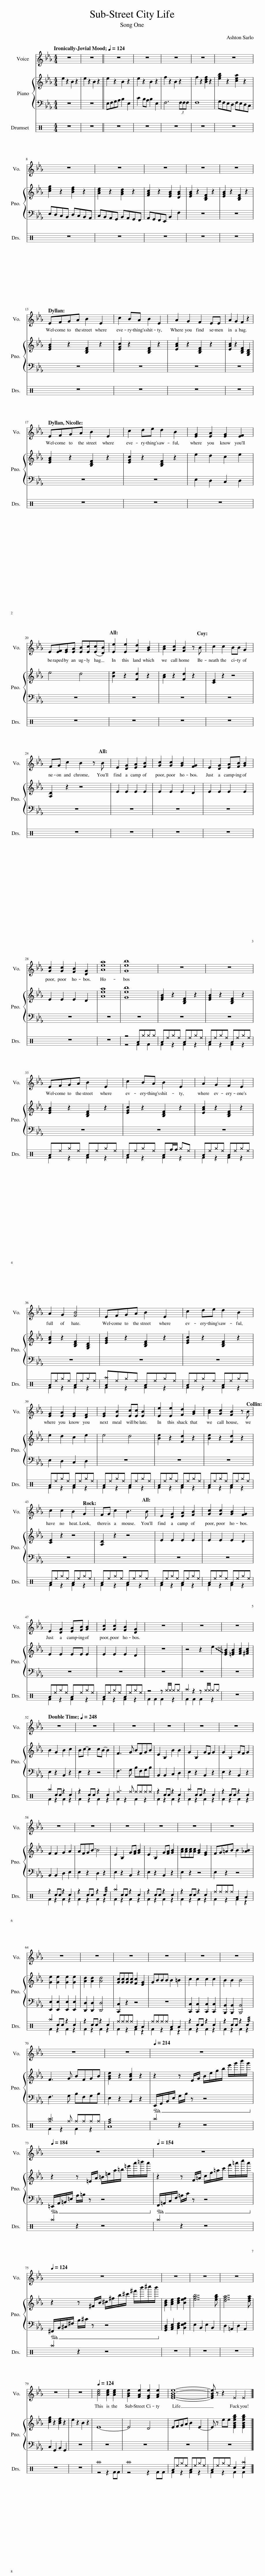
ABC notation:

X:1
%%score 1 { 2 | 3 } ( 4 5 )
L:1/8
Q:1/4=124
M:4/4
I:linebreak $
K:Eb
V:1 treble
V:2 treble
V:3 bass
V:4 perc
K:none
V:5 perc
K:none
V:1
 z8 | z8 || z8 | z8 | z8 | %5
 z8 | z8 |$ z8 | z8 | z8 | %10
 z8 | z8 |$ EFGA B2 E2 | c2 BA B2 E2 | A2 G2 F2 EE | %15
 A2 G2 F2 z2 |$ EFGA B2 E2 | c2 de d2 B2 | [EG]2 [EA]2 [EG]2 [EF]2 |$ E[EF][EG][EA] [EB][Ec]([Ec][DB]) | %20
 [Ee]2 [Ee]2 [Fd]2 [GB]2 | [Ac]2 [Gc]2 [FB]2 z B | c2 c2 BB G2 |$ FG c2 B2 z B | E2 [DG]2 [EA]2 [FB]2 | %25
 [Gc]2 [Gc]2 [GB]2 [FG]2 | E2 [DG]2 [EA][FB] [GB]2 |$ [Gc]2 [Gc]2 [FB]2 [DG]2 | [Aea]8 | [Geb]8 | %30
 z8 | z8 |$ EFGA B2 E2 | c2 BA B2 E2 | A2 G2 F2 E2 |$ %35
 A2 G2 [FB]4 | EFGA B2 E2 | c2 de d2 B2 |$ [EG]2 [EA]2 [EG]2 [DF]2 | [EG]2 [EB]2 [Ec][Ec] [EB]2 | %40
 [Ee]2 [Ee]2 [Fd]2 [GB]2 | [Ac]2 [Gc]2 [FB]2 z B |$ c2 c2 B2 G2 | FG c2 B3 B | E2 [DG]2 [EA]2 [FB]2 | %45
 [Gc]2 [Gc]2 [GB]2 [FG]2 |$ E2 [DG]2 [EA][FB] [GB]2 | [Gc]2 [Gc]2 [FB]2 [DG]2 | z8 | z8 | %50
 z8 |$[Q:1/4=248] z8 | z8 | z8 | z8 | %55
 z8 | z8 |$ z8 | z8 | z8 | %60
 z8 | z8 | z8 |$ z8 | z8 | %65
 z8 | z8 | z8 | z8 |$ z8 | %70
 z8 |[Q:1/4=214] z8 |$[Q:1/4=184] z8 |[Q:1/4=154] z8 |$[Q:1/4=124] z8 | %75
 z8 | z8 | z8 |$ z8 | z8 | %80
[Q:1/4=124] [Ace]4 [Ace]2 [Ace]2 | [GBe]2 [FAe]2 [EGe]2 [FAe]2 | [EGBe]8- | [EGBe] z z2 E2 E2 |] %84
V:2
 e2 z2 B2 z2 | e2 z2 B2 z2 || e2 z2 B2 z2 | e2 z2 B2 z2 | f2 z2 B2 z2 | %5
 f2 z2 [Bdf]2 z2 | [egb]2 z2 [cea]2 z2 |$ [ceg]2 z2 [Bdf]2 z2 | [Ace]2 z2 [GBd]2 z2 | [FAc]2 z2 [EGB]2 [DGB]2 | %10
 [EGB]2 z2 [B,DF]2 z2 | [EGB]2 z2 [B,DF]2 z2 |$ [EGB]2 z2 [B,DF]2 z2 | [EGc]2 z2 [B,DF]2 z2 | [EAc]2 z2 [B,DF]2 z2 | %15
 [EAc]2 z2 [B,DF]2 [G,B,D]2 |$ [EGB]2 z2 [B,DF]2 z2 | [EGc]2 z2 [B,DF]2 z2 | e2 d2 c2 e2 |$ e4 d4 | %20
 [Be]2 z2 [Fd]2 z2 | [Ac]2 z2 [Fd]2 z2 | [CE]2 z2 z4 |$ [A,D]2 z2 z4 | E2 E2 E2 E2 | %25
 E2 E2 E2 D2 | E2 E2 E2 E2 |$ E2 E2 E2 D2 | [Aea]8 | [Geb]8 | %30
 [EGB]2 z2 [B,DF]2 z2 | [EGB]2 z2 [B,DF]2 z2 |$ [EGB]2 z2 [B,DF]2 z2 | [EGc]2 z2 [B,DF]2 z2 | [EAc]2 z2 [B,DF]2 z2 |$ %35
 [EAc]2 z2 [B,DF]2 [G,B,D]2 | [EGB]2 z2 [B,DF]2 z2 | [EGc]2 z2 [B,DF]2 z2 |$ e2 d2 c2 e2 | e4 d4 | %40
 [Be]2 z2 [Fd]2 z2 | [Be]2 z2 [Fd]2 z2 |$ [CE]2 z2 z4 | [A,D]2 z2 z4 | E2 E2 E2 E2 | %45
 E2 E2 E2 D2 |$ E2 E2 EE E2 | E2 E2 E2 D2 | z8 | z4 z2 !~(!e2 | %50
 !~)![EGB]2 [=EGB]2 [FAc]2 [^FAc]2 |$ B2 G2 B2 c2 | Bc- c2 cB- B2 | F3 G BFGB | E2 B,2 B2 B2 | %55
 G2 B,2 GF G2 | G2 B,2 GF G2 |$ F2 F2 G2 A2 | AFGB- B4 | E2 B,2 G[FA] [GB]2 | %60
 E2 B,2 G[FA] [GB]2 | [Ac][Ac][Ac][Ac] [GB]2 [EG]2 | FG=AB B2 [_AB]2 |$ [Ge]2 [Ge]2 [Ge]2 [Ge]2 | [Ad]2 [Ad]2 [Ad]4 | %65
 [Gc][Gc][Gc][Gc] [Fc]2 [EG]2 | GBBB B2 =B2 | c2 c2 c2 c2 | B2 B2 B4 |$ F3 G BFGB | %70
 [GBe]2 z2 [FBd]2 z2 | z2 z E/G/ B/e/g/b/ e'/g'/b'/g'/ |$ z2 z =E/A/ =B/=e/a/=b/ =e'/a'/=b'/a'/ | z2 z F/=A/ c/f/=a/c'/ f'/=a'/c''/a'/ |$ z2 z ^F/B/ ^c/^f/b/^c'/ ^f'/b'/^c''/b'/ | %75
 [GBd]2 [Ace]2 [Bdf]2 [Bef]2 | [egb]7 [egb] | [dfa]7 [dfa] |$ [ceg]2 z2 [Bdf]2 z2 | e2 z2 B2 z2 | %80
 E8- | E4 D4 | EFGA B2 E2- | E z ee [EGBegb]2 [EGBegb]2 |] %84
V:3
 z8 | z8 || E,F,G,A, B,2 E,2 | C2 B,A, B,2 E,2 | F,6 (3F,F,F, | %5
 F,8 | G,F,E,D, F,E,D,C, |$ E,D,C,B,, D,C,B,,A,, | C,B,,A,,G,, B,,A,,G,,F,, | A,,G,,F,,E,, B,,2 F,2 | %10
 z8 | z8 |$ z8 | z8 | z8 | %15
 z8 |$ z8 | z8 | E,2 D,2 C,2 D,2 |$ z8 | %20
 z8 | z8 | z8 |$ z8 | z8 | %25
 z8 | z8 |$ z8 | z8 | z8 | %30
 z8 | z8 |$ z8 | z8 | z8 |$ %35
 z8 | z8 | z8 |$ E,2 D,2 C,2 D,2 | z8 | %40
 z8 | z8 |$ z8 | z8 | z8 | %45
 z8 |$ z8 | z8 | z8 | z8 | %50
 z8 |$ E,2 z2 B,,2 z2 | E,2 z2 z4 | F,3 G, B,F,G,B, | B,,2 B,,2 C,2 D,2 | %55
 E,2 z2 B,,2 z2 | E,2 z2 B,,2 z2 |$ B,,2 B,,2 D,2 E,2 | E,2 z2 D,2 z2 | E,2 z2 B,,2 z2 | %60
 E,2 z2 B,,2 z2 | E,2 z2 z4 | E,2 z2 z4 |$ [E,,E,]2 [E,,E,]2 [E,,E,]2 [E,,E,]2 | [D,,D,]2 [D,,D,]2 [D,,D,]4 | %65
 [C,,C,]2 z2 z4 | z8 | [C,,C,]2 [C,,C,]2 [C,,C,]2 [C,,C,]2 | [B,,,B,,]2 [B,,,B,,]2 [B,,,B,,]4 |$ F,3 G, B,F,G,B, | %70
 E,2 z2 B,,2 z2 |!ped! E,,/G,,/B,,/E,/ G,/B,/ z z4!ped-up! |$!ped! =E,,/A,,/=B,,/=E,/ A,/=B,/ z z4!ped-up! |!ped! F,,/=A,,/C,/F,/ =A,/C/ z z4!ped-up! |$!ped! ^F,,/B,,/^C,/^F,/ B,/^C/ z z4!ped-up! | %75
 [G,,B,,D,]2 [A,,C,E,]2 [B,,D,F,]2 [B,,E,F,]2 | E,2 B,,2 E,2 B,,2 | D,2 =A,,2 D,2 A,,2 |$ C,2 G,,2 B,,2 G,,2 | z8 | %80
 z8 | z8 | z8 | z8 |] %84
V:4
[K:C] z8 | z8 || z8 | z8 | z8 | %5
 z8 | z8 |$ z8 | z8 | z8 | %10
 z8 | z8 |$ z8 | z8 | z8 | %15
 z8 |$ z8 | z8 | z8 |$ z8 | %20
 z8 | z8 | z8 |$ z8 | z8 | %25
 z8 | z8 |$ z8 | z8 | z4 A^g^g^g | %30
 A^e^g^e A^e^g^e | A^e^g^e A^e^g^e |$ A^e^g^e A^e^g^e | A^e^g^e Af/f/ ^g^e | A^e^g^e A^e^g^e |$ %35
 A^e^g^e A^e^g^e | [A^a]^e^g^e A^e^g^e | A^e^g^e A^e^g^e |$ A^e^g^e A^e^g^e | A^e^g^e A^e^g^e | %40
 A^e^g^e A^e^g^e | A^e^g^e A^e^g^e |$ A^e^g^e A^e^g^e | A^e^g^e A^e^g^e | A^e^g^e A^e^g^e | %45
 A^e^g^e A^e^g^e |$ A^e^g^e A^e^g^e | A^e^g^e A^e^g^e | z4 z ^g/^g/ ^g^g | ^a2 z2 z ^g/^g/ ^g^g | %50
 z8 |$ ^a2 cc z2 c2 | z2 cc z2 c2 | ^f3 ^f ^f^f^f^f | z2 cc z2 c2 | %55
 ^a2 cc z2 c2 | z2 cc z2 c2 |$ z2 cc z2 c2 | z2 cc z2 !///!c2 | ^a2 cc z2 c2 | %60
 z2 cc z2 c2 | z2 cc z2 c2 | ^f^f^f^f A2 A2 |$ ^a2 cc z2 c2 | z2 cc z2 c2 | %65
 ^f^f^f^f A2 A2 | ^f^f^f^f A2 A2 | z2 cc z2 c2 | z2 cc z2 !///!c2 |$ [^f^a]3 ^f ^f^f^f^f | %70
 !///!A8 | ^a2 z2 z4 |$ ^a2 z2 z4 | ^a2 z2 z4 |$ ^a2 z2 z4 | %75
 z8 | z8 | z8 |$ z8 | z8 | %80
 ^a8 | ^a8 | A^e^g^e A^e^g^e | A^e^g^e c2 [c^a]2 |] %84
V:5
[K:C] x8 | x8 || x8 | x8 | x8 | %5
 x8 | x8 |$ x8 | x8 | x8 | %10
 x8 | x8 |$ x8 | x8 | x8 | %15
 x8 |$ x8 | x8 | x8 |$ x8 | %20
 x8 | x8 | x8 |$ x8 | x8 | %25
 x8 | x8 |$ x8 | x8 | z4 F2 F2 | %30
 F2 z2 [FA]2 z2 | F2 z2 [FA]2 z2 |$ F2 z2 [FA]2 z2 | F2 z2 [FA]2 z2 | F2 z2 [FA]2 z2 |$ %35
 F2 z2 [FA]2 z2 | F2 z2 [FA]2 z2 | F2 z2 [FA]2 z2 |$ F2 z2 [FA]2 z2 | F2 z2 [FA]2 z2 | %40
 F2 z2 [FA]2 z2 | F2 z2 [FA]2 z2 |$ F2 z2 [FA]2 z2 | F2 z2 [FA]2 z2 | F2 z2 [FA]2 z2 | %45
 F2 z2 [FA]2 z2 |$ F2 z2 [FA]2 z2 | F2 z2 [FA]2 z2 | F2 F2 F2 z2 | F2 F2 F2 z2 | %50
 x8 |$ F2 z2 F2 z2 | F2 z2 F2 z2 | F2 z2 F2 z2 | F2 z2 F2 z2 | %55
 F2 z2 F2 z2 | F2 z2 F2 z2 |$ F2 z2 F2 z2 | F2 z2 F2 z2 | F2 z2 F2 z2 | %60
 F2 z2 F2 z2 | F2 z2 F2 z2 | F2 z2 F2 z2 |$ F2 z2 F2 z2 | F2 z2 F2 z2 | %65
 F2 z2 F2 z2 | F2 z2 F2 z2 | F2 z2 F2 z2 | F2 z2 F2 z2 |$ F2 z2 F2 z2 | %70
 x8 | x8 |$ x8 | x8 |$ x8 | %75
 x8 | x8 | x8 |$ x8 | x8 | %80
 z4 z2 FF | z4 z2 FF | F2 z2 [FA]2 z2 | F2 z2 F2 F2 |] %84
